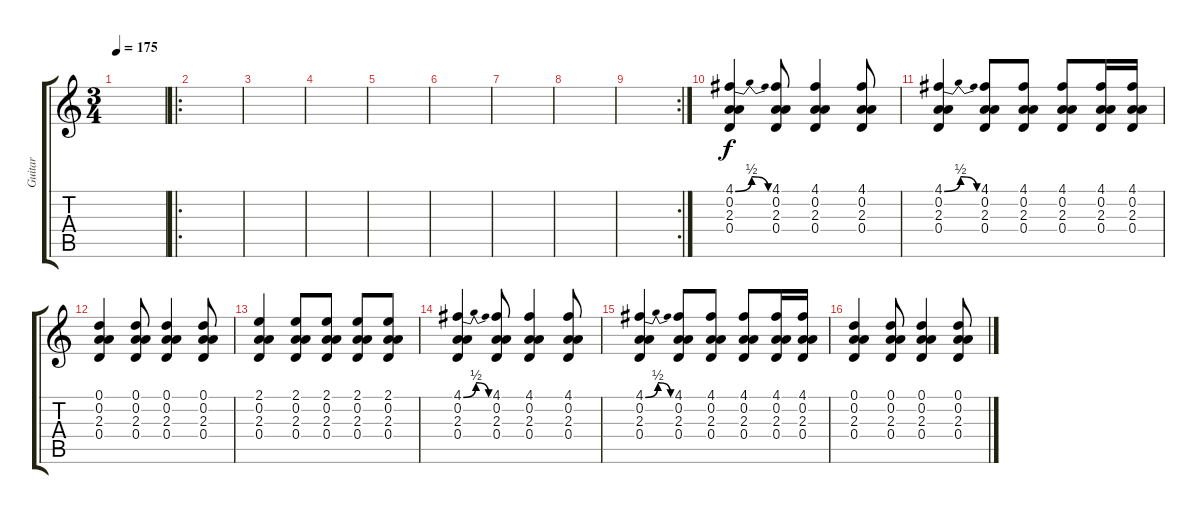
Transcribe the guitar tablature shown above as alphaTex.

\track ("Guitar" "Guitar") {instrument electricguitarclean}
\staff {score tabs}
\tuning (D4 A3 G3 D3 A2 D2) {hide}
\ts (3 4)
\tempo 175
\clef g2
\ks c
|
\ro
|
|
|
|
|
|
|
\rc 2
|
(4.1{be (bendrelease 0 0 15 2 44 2 60 0)} 0.2 2.3 0.4).4{volume 8} (4.1 0.2 2.3 0.4).8 (4.1 0.2 2.3 0.4).4 (4.1 0.2 2.3 0.4).8 |
(4.1{be (bendrelease 0 0 15 2 44 2 60 0)} 0.2 2.3 0.4).4 (4.1 0.2 2.3 0.4).8 (4.1 0.2 2.3 0.4).8 (4.1 0.2 2.3 0.4).8 (4.1 0.2 2.3 0.4).16 (4.1 0.2 2.3 0.4).16 |
(0.1 0.2 2.3 0.4).4 (0.1 0.2 2.3 0.4).8 (0.1 0.2 2.3 0.4).4 (0.1 0.2 2.3 0.4).8 |
(2.1 0.2 2.3 0.4).4 (2.1 0.2 2.3 0.4).8 (2.1 0.2 2.3 0.4).8 (2.1 0.2 2.3 0.4).8 (2.1 0.2 2.3 0.4).8 |
(4.1{be (bendrelease 0 0 15 2 44 2 60 0)} 0.2 2.3 0.4).4 (4.1 0.2 2.3 0.4).8 (4.1 0.2 2.3 0.4).4 (4.1 0.2 2.3 0.4).8 |
(4.1{be (bendrelease 0 0 15 2 44 2 60 0)} 0.2 2.3 0.4).4 (4.1 0.2 2.3 0.4).8 (4.1 0.2 2.3 0.4).8 (4.1 0.2 2.3 0.4).8 (4.1 0.2 2.3 0.4).16 (4.1 0.2 2.3 0.4).16 |
(0.1 0.2 2.3 0.4).4 (0.1 0.2 2.3 0.4).8 (0.1 0.2 2.3 0.4).4 (0.1 0.2 2.3 0.4).8
